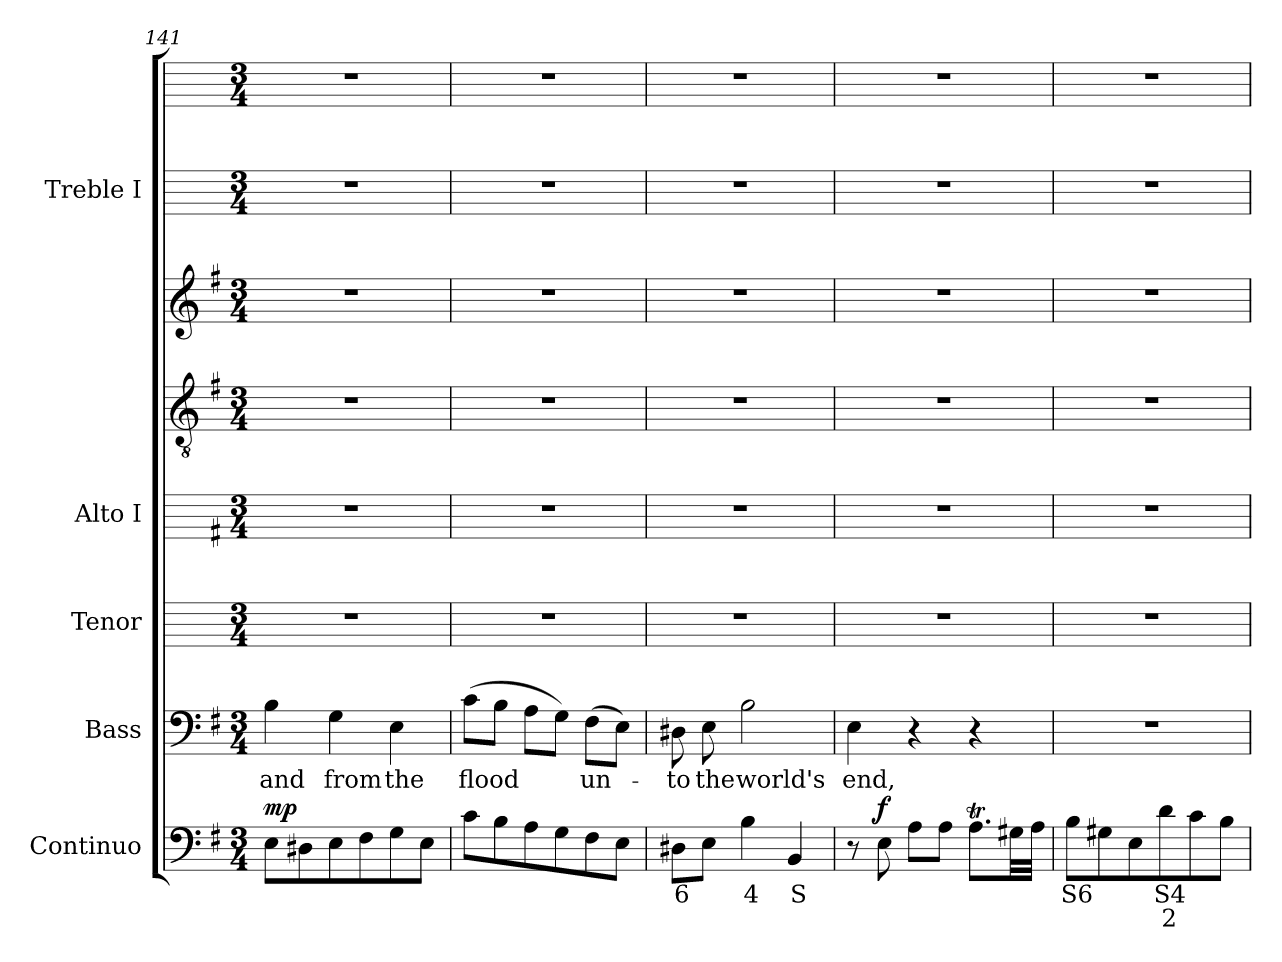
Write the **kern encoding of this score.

**kern	**text	**text	**dynam	**kern	**text	**kern	**kern	**kern	**kern	**kern	**kern
*part5	*part5	*part5	*part5	*part4	*part4	*part3	*part2	*part2	*part2	*part1	*part1
*staff8	*staff8	*staff8	*staff8	*staff7	*staff7	*staff6	*staff5	*staff4	*staff3	*staff2	*staff1
*I"Continuo	*	*	*	*I"Bass	*	*I"Tenor	*I"Alto I	*	*	*I"Treble I	*
*	*	*	*	*I'B	*	*I'T	*I'A	*	*	*	*
*clefF4	*	*	*	*clefF4	*	*	*	*clefGv2	*clefG2	*	*
*k[f#]	*	*	*	*k[f#]	*	*	*k[f#]	*k[f#]	*k[f#]	*	*
*G:	*	*	*	*G:	*	*	*G:	*G:	*G:	*	*
*M3/4	*	*	*	*M3/4	*	*M3/4	*M3/4	*M3/4	*M3/4	*M3/4	*M3/4
=141	=141	=141	=141	=141	=141	=141	=141	=141	=141	=141	=141
!	!	!	!LO:DY:b	!	!LO:LY:b	!	!	!	!	!	!
8EL	.	.	mp	4B	and	2.r	2.r	2.r	2.r	2.r	2.r
8D#X	.	.	.	.	.	.	.	.	.	.	.
!	!	!	!	!	!LO:LY:b	!	!	!	!	!	!
8E	.	.	.	4G	from	.	.	.	.	.	.
8F#	.	.	.	.	.	.	.	.	.	.	.
!	!	!	!	!	!LO:LY:b	!	!	!	!	!	!
8G	.	.	.	4E	the	.	.	.	.	.	.
8EJ	.	.	.	.	.	.	.	.	.	.	.
=142	=142	=142	=142	=142	=142	=142	=142	=142	=142	=142	=142
!	!	!	!	!	!LO:LY:b	!	!	!	!	!	!
8cL	.	.	.	(>8cL	flood	2.r	2.r	2.r	2.r	2.r	2.r
8B	.	.	.	8BJ	.	.	.	.	.	.	.
8A	.	.	.	8AL	.	.	.	.	.	.	.
8G	.	.	.	8GJ)	.	.	.	.	.	.	.
!	!	!	!	!	!LO:LY:b	!	!	!	!	!	!
8F#	.	.	.	(>8F#L	un-	.	.	.	.	.	.
8EJ	.	.	.	8EJ)	.	.	.	.	.	.	.
=143	=143	=143	=143	=143	=143	=143	=143	=143	=143	=143	=143
!	!LO:LY:b	!	!	!	!LO:LY:b	!	!	!	!	!	!
8D#XL	6	.	.	8D#X	to	2.r	2.r	2.r	2.r	2.r	2.r
!	!	!	!	!	!LO:LY:b	!	!	!	!	!	!
8EJ	.	.	.	8E	the	.	.	.	.	.	.
!	!LO:LY:b	!	!	!	!LO:LY:b	!	!	!	!	!	!
4B	4	.	.	2B	world's	.	.	.	.	.	.
!	!LO:LY:b	!	!	!	!	!	!	!	!	!	!
4BB	S	.	.	.	.	.	.	.	.	.	.
=144	=144	=144	=144	=144	=144	=144	=144	=144	=144	=144	=144
!	!	!	!	!	!LO:LY:b	!	!	!	!	!	!
8r	.	.	.	4E	end,	2.r	2.r	2.r	2.r	2.r	2.r
!	!	!	!LO:DY:b	!	!	!	!	!	!	!	!
8E	.	.	f	.	.	.	.	.	.	.	.
8AL	.	.	.	4r	.	.	.	.	.	.	.
8AJ	.	.	.	.	.	.	.	.	.	.	.
8.ATL	.	.	.	4r	.	.	.	.	.	.	.
32G#XLL	.	.	.	.	.	.	.	.	.	.	.
32AJJJ	.	.	.	.	.	.	.	.	.	.	.
=145	=145	=145	=145	=145	=145	=145	=145	=145	=145	=145	=145
!	!LO:LY:b	!	!	!LO:N:vis=1	!	!	!	!	!	!	!
8BL	S6	.	.	2.r	.	2.r	2.r	2.r	2.r	2.r	2.r
8G#X	.	.	.	.	.	.	.	.	.	.	.
8E	.	.	.	.	.	.	.	.	.	.	.
!	!LO:LY:b	!LO:LY:b	!	!	!	!	!	!	!	!	!
8d	S4	2	.	.	.	.	.	.	.	.	.
8c	.	.	.	.	.	.	.	.	.	.	.
8BJ	.	.	.	.	.	.	.	.	.	.	.
=	=	=	=	=	=	=	=	=	=	=	=
*-	*-	*-	*-	*-	*-	*-	*-	*-	*-	*-	*-
